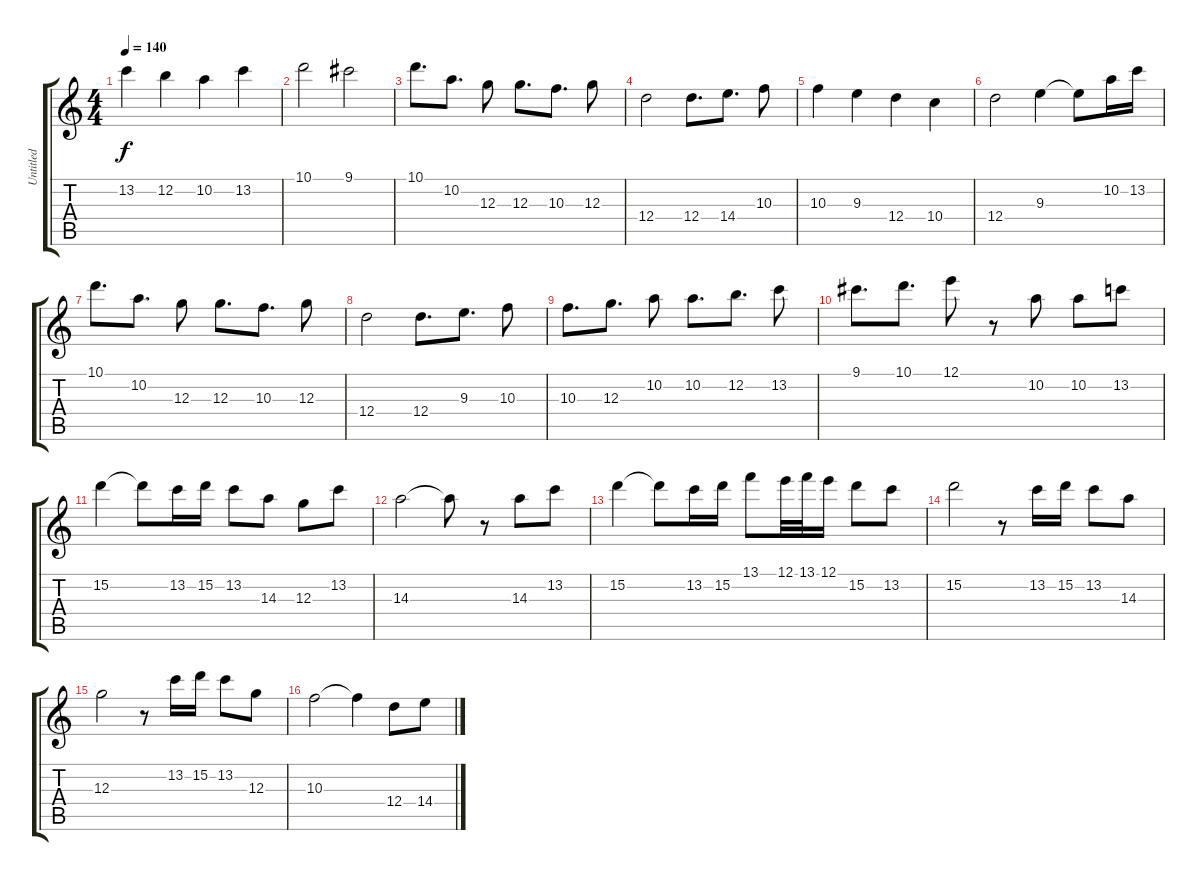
\track ("Untitled" "Untitled") {instrument overdrivenguitar}
\staff {score tabs}
\tuning (E4 B3 G3 D3 A2 E2) {hide}
\ts (4 4)
\tempo 140
\clef g2
\ks c
13.2{t}.4{dy f} 12.2.4 10.2.4 13.2.4 |
10.1.2 9.1.2 |
10.1.8{d} 10.2.8{d} 12.3.8 12.3.8{d} 10.3.8{d} 12.3.8 |
12.4.2 12.4.8{d} 14.4.8{d} 10.3.8 |
10.3.4 9.3.4 12.4.4 10.4.4 |
12.4.2 9.3.4 9.3{t}.8 10.2.16 13.2.16 |
10.1.8{d} 10.2.8{d} 12.3.8 12.3.8{d} 10.3.8{d} 12.3.8 |
12.4.2 12.4.8{d} 9.3.8{d} 10.3.8 |
10.3.8{d} 12.3.8{d} 10.2.8 10.2.8{d} 12.2.8{d} 13.2.8 |
9.1.8{d} 10.1.8{d} 12.1.8 r.8 10.2.8 10.2.8 13.2.8 |
15.2.4 15.2{t}.8 13.2.16 15.2.16 13.2.8 14.3.8 12.3.8 13.2.8 |
14.3.2 14.3{t}.8 r.8 14.3.8 13.2.8 |
15.2.4 15.2{t}.8 13.2.16 15.2.16 13.1.8 12.1.32 13.1.32 12.1.16 15.2.8 13.2.8 |
15.2.2 r.8 13.2.16 15.2.16 13.2.8 14.3.8 |
12.3.2 r.8 13.2.16 15.2.16 13.2.8 12.3.8 |
10.3.2 10.3{t}.4 12.4.8 14.4.8
